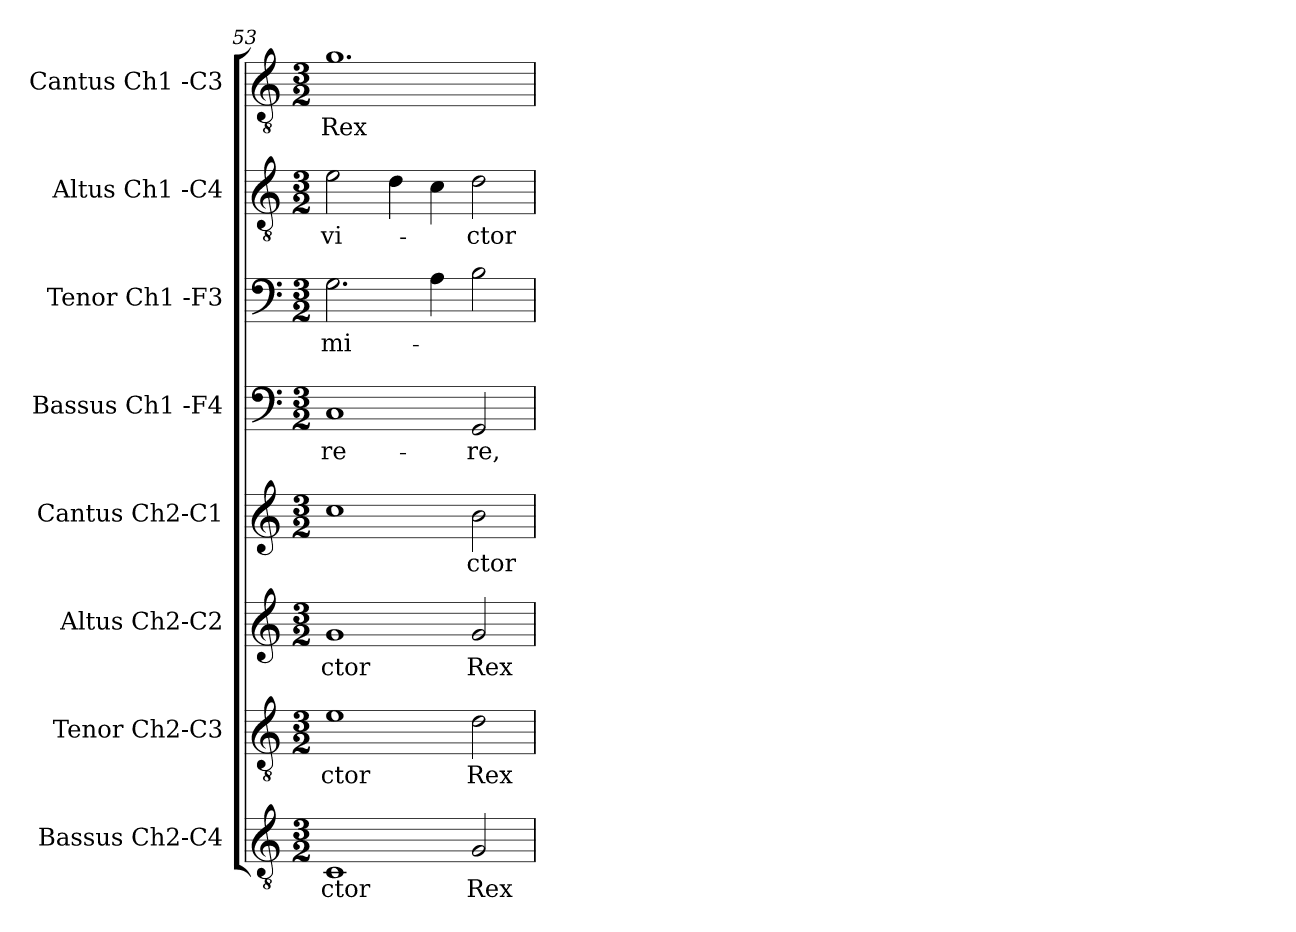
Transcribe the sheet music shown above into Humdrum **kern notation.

**kern	**text	**kern	**text	**kern	**text	**kern	**text	**kern	**text	**kern	**text	**kern	**text	**kern	**text
*part8	*part8	*part7	*part7	*part6	*part6	*part5	*part5	*part4	*part4	*part3	*part3	*part2	*part2	*part1	*part1
*staff8	*staff8	*staff7	*staff7	*staff6	*staff6	*staff5	*staff5	*staff4	*staff4	*staff3	*staff3	*staff2	*staff2	*staff1	*staff1
*I"Bassus Ch2-C4	*	*I"Tenor Ch2-C3	*	*I"Altus Ch2-C2	*	*I"Cantus Ch2-C1	*	*I"Bassus Ch1 -F4	*	*I"Tenor Ch1 -F3	*	*I"Altus Ch1 -C4	*	*I"Cantus Ch1 -C3	*
*I'B2	*	*I'T2	*	*I'A2	*	*I'C2	*	*I'B1	*	*I'T1	*	*I'A1	*	*I'C1	*
*clefGv2	*	*clefGv2	*	*clefG2	*	*clefG2	*	*clefF4	*	*clefF4	*	*clefGv2	*	*clefGv2	*
*k[]	*	*k[]	*	*k[]	*	*k[]	*	*k[]	*	*k[]	*	*k[]	*	*k[]	*
*M3/2	*	*M3/2	*	*M3/2	*	*M3/2	*	*M3/2	*	*M3/2	*	*M3/2	*	*M3/2	*
=53	=53	=53	=53	=53	=53	=53	=53	=53	=53	=53	=53	=53	=53	=53	=53
!	!LO:LY:b	!	!LO:LY:b	!	!LO:LY:b	!	!	!	!LO:LY:b	!	!LO:LY:b	!	!LO:LY:b	!	!LO:LY:b
1C	-ctor	1e	-ctor	1g	-ctor	1cc	.	1C	-re-	2.G\	mi-	2e\	vi-	1.g	Rex
.	.	.	.	.	.	.	.	.	.	.	.	4d\	.	.	.
.	.	.	.	.	.	.	.	.	.	4A\	.	4c\	.	.	.
!	!LO:LY:b	!	!LO:LY:b	!	!LO:LY:b	!	!LO:LY:b	!	!LO:LY:b	!	!	!	!LO:LY:b	!	!
2G/	Rex	2d\	Rex	2g/	Rex	2b\	-ctor	2GG/	-re,	2B\	.	2d\	-ctor	.	.
=	=	=	=	=	=	=	=	=	=	=	=	=	=	=	=
*-	*-	*-	*-	*-	*-	*-	*-	*-	*-	*-	*-	*-	*-	*-	*-
